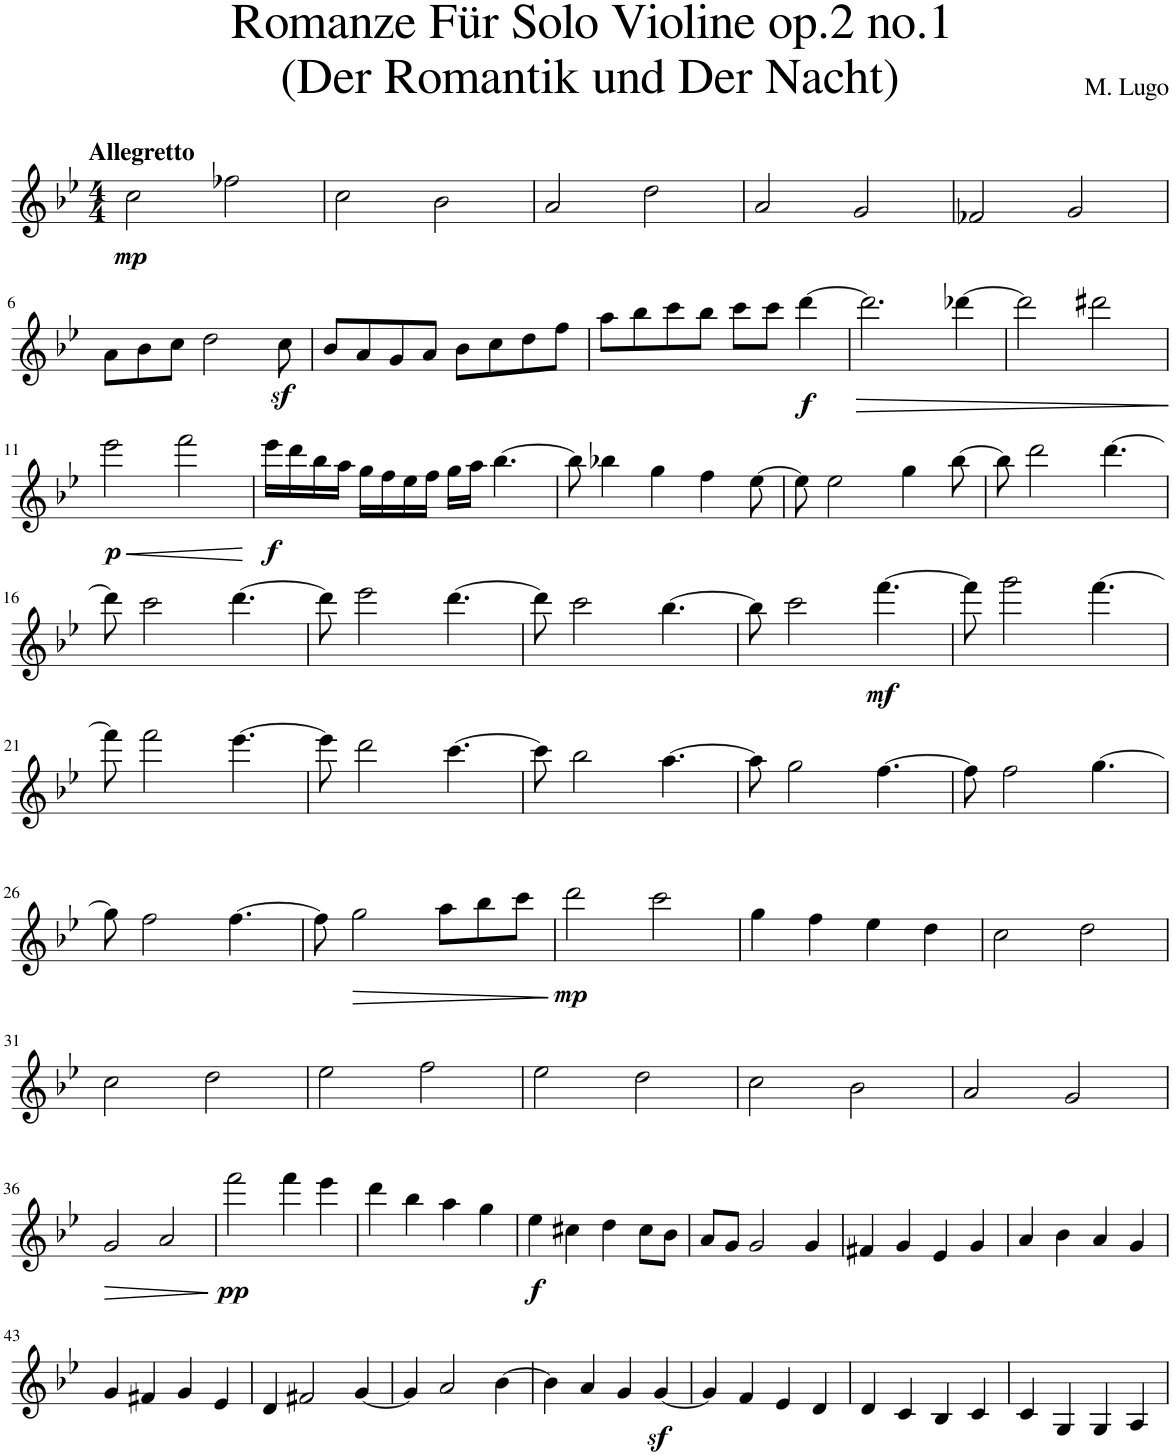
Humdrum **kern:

**kern	**dynam
*part1	*part1
*staff1	*staff1
*I"Violin	*
*I'Vln.	*
*clefG2	*
*k[b-e-]	*
*M4/4	*
=1	=1
!LO:TX:a:B:t=Allegretto	!
!	!LO:DY:b
2cc\	mp
2ff-X\	.
=2	=2
2cc\	.
2b-\	.
=3	=3
2a/	.
2dd\	.
=4	=4
2a/	.
2g/	.
=5	=5
2f-X/	.
2g/	.
!!LO:LB:g=z
=6	=6
8a\L	.
8b-\	.
8cc\J	.
2dd\	.
8ccz<\	.
=7	=7
8b-/L	.
8a/	.
8g/	.
8a/J	.
8b-\L	.
8cc\	.
8dd\	.
8ff\J	.
=8	=8
8aa\L	.
8bb-\	.
8ccc\	.
8bb-\J	.
8ccc\L	.
8ccc\J	.
!	!LO:DY:b
[4ddd\	f
=9	=9
!	!LO:HP:b
2.ddd\]	>
[4ddd-X\	.
.	]
=10	=10
2ddd-\]	.
2ddd#X\	.
!!LO:LB:g=z
=11	=11
!	!LO:HP:b
!	!LO:DY:n=1:b
2eee-\	< p
2fff\	.
.	[
=12	=12
!	!LO:DY:b
16eee-\LL	f
16ddd\	.
16bb-\	.
16aa\JJ	.
16gg\LL	.
16ff\	.
16ee-\	.
16ff\JJ	.
16gg\LL	.
16aa\JJ	.
[4.bb-\	.
=13	=13
8bb-\]	.
4bb-X\	.
4gg\	.
4ff\	.
[8ee-\	.
=14	=14
8ee-\]	.
2ee-\	.
4gg\	.
[8bb-\	.
=15	=15
8bb-\]	.
2ddd\	.
[4.ddd\	.
!!LO:LB:g=z
=16	=16
8ddd\]	.
2ccc\	.
[4.ddd\	.
=17	=17
8ddd\]	.
2eee-\	.
[4.ddd\	.
=18	=18
8ddd\]	.
2ccc\	.
[4.bb-\	.
=19	=19
8bb-\]	.
2ccc\	.
!	!LO:DY:b
[4.fff\	mf
=20	=20
8fff\]	.
2ggg\	.
[4.fff\	.
!!LO:LB:g=z
=21	=21
8fff\]	.
2fff\	.
[4.eee-\	.
=22	=22
8eee-\]	.
2ddd\	.
[4.ccc\	.
=23	=23
8ccc\]	.
2bb-\	.
[4.aa\	.
=24	=24
8aa\]	.
2gg\	.
[4.ff\	.
=25	=25
8ff\]	.
2ff\	.
[4.gg\	.
!!LO:LB:g=z
=26	=26
8gg\]	.
2ff\	.
[4.ff\	.
=27	=27
8ff\]	.
!	!LO:HP:b
2gg\	>
8aa\L	.
8bb-\	.
8ccc\J	.
.	]
=28	=28
!	!LO:DY:b
2ddd\	mp
2ccc\	.
=29	=29
4gg\	.
4ff\	.
4ee-\	.
4dd\	.
=30	=30
2cc\	.
2dd\	.
!!LO:LB:g=z
=31	=31
2cc\	.
2dd\	.
=32	=32
2ee-\	.
2ff\	.
=33	=33
2ee-\	.
2dd\	.
=34	=34
2cc\	.
2b-\	.
=35	=35
2a/	.
2g/	.
!!LO:LB:g=z
=36	=36
!	!LO:HP:b
2g/	>
2a/	.
.	]
=37	=37
!	!LO:DY:b
2fff\	pp
4fff\	.
4eee-\	.
=38	=38
4ddd\	.
4bb-\	.
4aa\	.
4gg\	.
=39	=39
!	!LO:DY:b
4ee-\	f
4cc#X\	.
4dd\	.
8cc#\L	.
8b-\J	.
=40	=40
8a/L	.
8g/J	.
2g/	.
4g/	.
=41	=41
4f#X/	.
4g/	.
4e-/	.
4g/	.
=42	=42
4a/	.
4b-\	.
4a/	.
4g/	.
!!LO:LB:g=z
=43	=43
4g/	.
4f#X/	.
4g/	.
4e-/	.
=44	=44
4d/	.
2f#X/	.
[4g/	.
=45	=45
4g/]	.
2a/	.
[4b-\	.
=46	=46
4b-\]	.
4a/	.
4g/	.
[4gz</	.
=47	=47
4g/]	.
4f/	.
4e-/	.
4d/	.
=48	=48
4d/	.
4c/	.
4B-/	.
4c/	.
=49	=49
4c/	.
4G/	.
4G/	.
4A/	.
=	=
*-	*-
